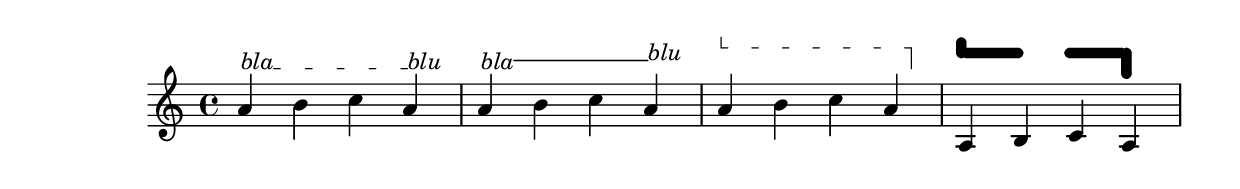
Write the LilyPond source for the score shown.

%% DO NOT EDIT this file manually; it is automatically
%% generated from LSR http://lsr.dsi.unimi.it
%% Make any changes in LSR itself, or in Documentation/snippets/new/ ,
%% and then run scripts/auxiliar/makelsr.py
%%
%% This file is in the public domain.
\version "2.14.2"

\header {
  lsrtags = "expressive-marks, tweaks-and-overrides, text"

%% Translation of GIT committish: b482c3e5b56c3841a88d957e0ca12964bd3e64fa
  texidoces = "
Las instrucciones @code{\\startTextSpan} y @code{\\stopTextSpan}
permiten la creación de elementos de extensión textuales tan
fácilmente como indicaciones de pedal u
octavaciones. Sobreescribimos ciertas propiedades del objeto
@code{TextSpanner} para modificar su salida.

"
  doctitlees = "Crear elementos de extensión textuales"

%% Translation of GIT committish: f5cfaf8ef4ac347702f554af0944ef0d8396e73a
  texidocfr = "
Les commandes @code{\\startTextSpan} et @code{\\stopTextSpan} permettent
d'ajouter une ligne de prolongation aux indications textuelles, à
l'instar des indications de pédale ou d'octaviation.  Jouer sur les
propriétés de l'objet @code{TextSpanner} permet d'en modifier le rendu.

"
  doctitlefr = "Création d'extensions de texte"

  texidoc = "
The @code{\\startTextSpan} and @code{\\stopTextSpan} commands allow the
creation of text spanners as easily as pedal indications or
octavations. Override some properties of the @code{TextSpanner} object
to modify its output.

"
  doctitle = "Creating text spanners"
} % begin verbatim


\paper { ragged-right = ##f }

\relative c'' {
  \override TextSpanner #'(bound-details left text) = #"bla"
  \override TextSpanner #'(bound-details right text) = #"blu"
  a4 \startTextSpan
  b4 c
  a4 \stopTextSpan

  \override TextSpanner #'style = #'line
  \once \override TextSpanner
    #'(bound-details left stencil-align-dir-y) = #CENTER
  a4 \startTextSpan
  b4 c
  a4 \stopTextSpan

  \override TextSpanner #'style = #'dashed-line
  \override TextSpanner #'(bound-details left text) =
    \markup { \draw-line #'(0 . 1) }
  \override TextSpanner #'(bound-details right text) =
    \markup { \draw-line #'(0 . -2) }
  \once \override TextSpanner #'(bound-details right padding) = #-2

  a4 \startTextSpan
  b4 c
  a4 \stopTextSpan

  \set Staff.middleCPosition = #-13
  \override TextSpanner #'dash-period = #10
  \override TextSpanner #'dash-fraction = #0.5
  \override TextSpanner #'thickness = #10
  a4 \startTextSpan
  b4 c
  a4 \stopTextSpan
}

